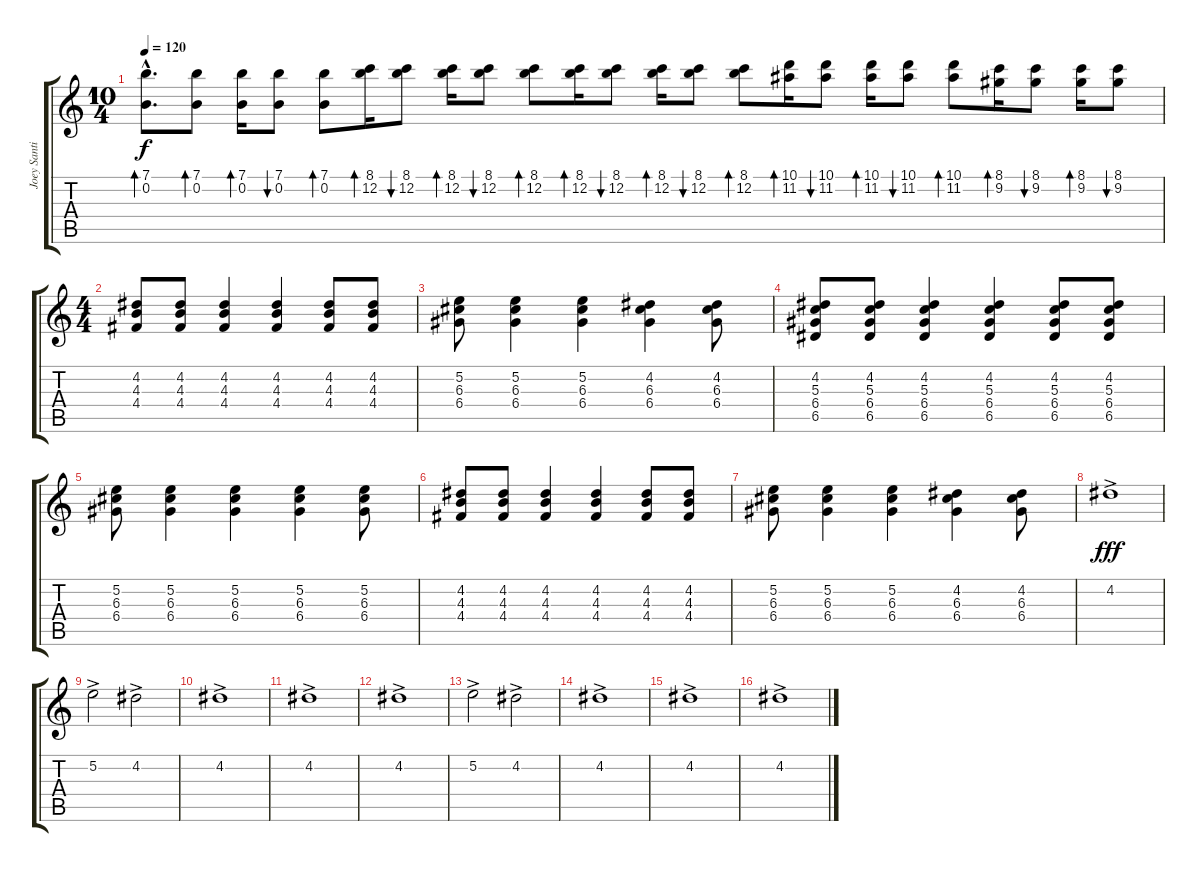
\track ("Joey Santiago" "Joey Santi") {instrument distortionguitar}
\staff {score tabs}
\tuning (E4 B3 G3 D3 A2 E2) {hide}
\ts (10 4)
\tempo 120
\clef g2
\ks c
(7.1{hac} 0.2{hac}).8{d bd 60 dy f instrument distortionguitar} (7.1 0.2).8{bd 60} (7.1 0.2).16{bd 60} (7.1 0.2).8{bu 60} (7.1 0.2).8{bd 60} (8.1 12.2).16{bd 60} (8.1 12.2).8{bu 60} (8.1 12.2).16{bd 60} (8.1 12.2).8{bu 60} (8.1 12.2).8{bd 60} (8.1 12.2).16{bd 60} (8.1 12.2).8{bu 60} (8.1 12.2).16{bd 60} (8.1 12.2).8{bu 60} (8.1 12.2).8{bd 60} (10.1 11.2).16{bd 60} (10.1 11.2).8{bu 60} (10.1 11.2).16{bd 60} (10.1 11.2).8{bu 60} (10.1 11.2).8{bd 60} (8.1 9.2).16{bd 60} (8.1 9.2).8{bu 60} (8.1 9.2).16{bd 60} (8.1 9.2).8{bu 60} |
\ts (4 4)
\section ("" "")
(4.2 4.3 4.4).8 (4.2 4.3 4.4).8 (4.2 4.3 4.4).4 (4.2 4.3 4.4).4 (4.2 4.3 4.4).8 (4.2 4.3 4.4).8 |
(5.2 6.3 6.4).8 (5.2 6.3 6.4).4 (5.2 6.3 6.4).4 (4.2 6.3 6.4).4 (4.2 6.3 6.4).8 |
(4.2 5.3 6.4 6.5).8 (4.2 5.3 6.4 6.5).8 (4.2 5.3 6.4 6.5).4 (4.2 5.3 6.4 6.5).4 (4.2 5.3 6.4 6.5).8 (4.2 5.3 6.4 6.5).8 |
(5.2 6.3 6.4).8 (5.2 6.3 6.4).4 (5.2 6.3 6.4).4 (5.2 6.3 6.4).4 (5.2 6.3 6.4).8 |
(4.2 4.3 4.4).8 (4.2 4.3 4.4).8 (4.2 4.3 4.4).4 (4.2 4.3 4.4).4 (4.2 4.3 4.4).8 (4.2 4.3 4.4).8 |
(5.2 6.3 6.4).8 (5.2 6.3 6.4).4 (5.2 6.3 6.4).4 (4.2 6.3 6.4).4 (4.2 6.3 6.4).8 |
\section ("" "")
4.2{ac}.1{dy fff} |
5.2{ac}.2 4.2{ac}.2 |
4.2{ac}.1 |
4.2{ac}.1 |
4.2{ac}.1 |
5.2{ac}.2 4.2{ac}.2 |
4.2{ac}.1 |
4.2{ac}.1 |
4.2{ac}.1
